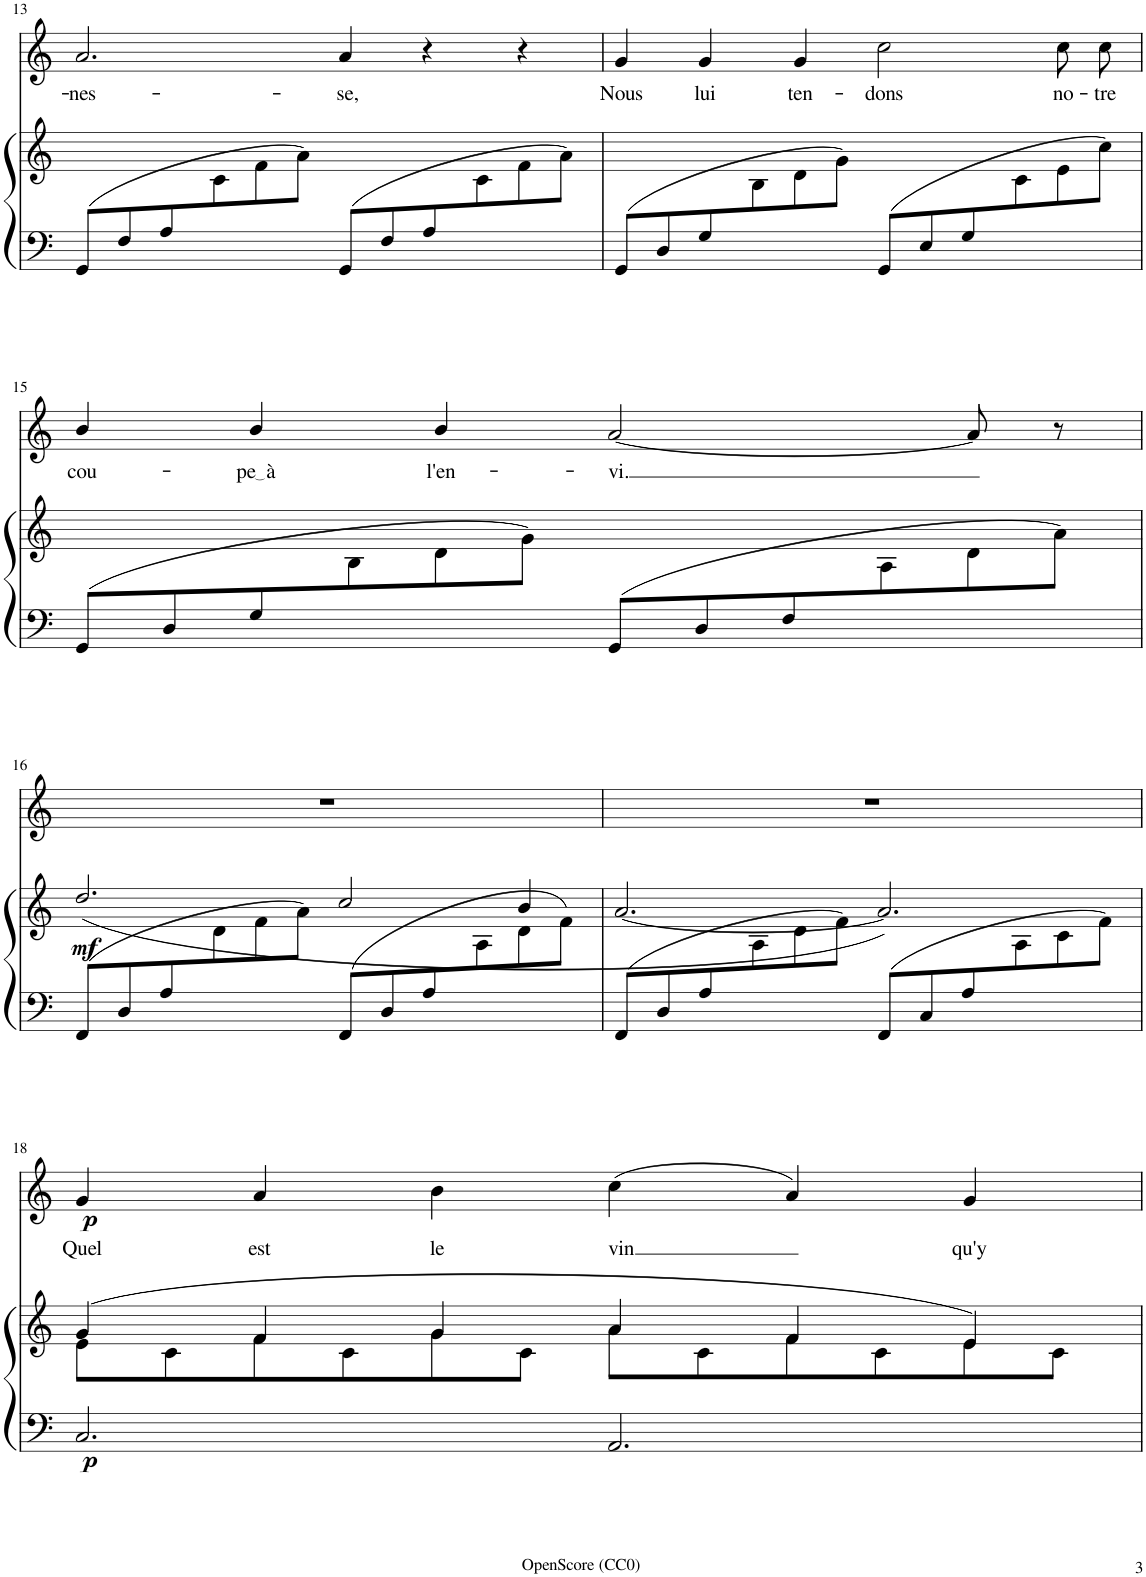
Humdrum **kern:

**kern	**kern	**dynam	**kern	**text	**dynam
*part2	*part2	*part2	*part1	*part1	*part1
*staff3	*staff2	*staff2/3	*staff1	*staff1	*staff1
*I"Piano	*	*	*I"Voice	*	*
*I'Pno	*	*	*	*	*
!!LO:PB:g=z
*clefF4	*clefG2	*	*clefG2	*	*
*k[]	*k[]	*	*k[]	*	*
*M6/4	*M6/4	*	*M6/4	*	*
=13	=13	=13	=13	=13	=13
*^	*	*	*	*	*
!	!	!	!	!	!LO:LY:b	!
(8GG/L	1.ryy	4.ryy	.	2.a/	-nes-	.
8F/	.	.	.	.	.	.
8A/	.	.	.	.	.	.
4.ryy	.	8c\	.	.	.	.
.	.	8f\	.	.	.	.
.	.	8a\J)	.	.	.	.
!	!	!	!	!	!LO:LY:b	!
(8GG/L	.	4.ryy	.	4a/	-se,	.
8F/	.	.	.	.	.	.
8A/	.	.	.	4r	.	.
4.ryy	.	8c\	.	.	.	.
.	.	8f\	.	4r	.	.
.	.	8a\J)	.	.	.	.
=14	=14	=14	=14	=14	=14	=14
!	!	!	!	!	!LO:LY:b	!
(8GG/L	1.ryy	4.ryy	.	4g/	Nous	.
8D/	.	.	.	.	.	.
!	!	!	!	!	!LO:LY:b	!
8G/	.	.	.	4g/	lui	.
4.ryy	.	8B\	.	.	.	.
!	!	!	!	!	!LO:LY:b	!
.	.	8d\	.	4g/	ten-	.
.	.	8g\J)	.	.	.	.
!	!	!	!	!	!LO:LY:b	!
(8GG/L	.	4.ryy	.	2cc\	-dons	.
8E/	.	.	.	.	.	.
8G/	.	.	.	.	.	.
4.ryy	.	8c\	.	.	.	.
!	!	!	!	!	!LO:LY:b	!
.	.	8e\	.	8cc\L	no-	.
!	!	!	!	!	!LO:LY:b	!
.	.	8cc\J)	.	8cc\J	-tre	.
!!LO:LB:g=z
=15	=15	=15	=15	=15	=15	=15
!	!	!	!	!	!LO:LY:b	!
(8GG/L	1.ryy	4.ryy	.	4b/	cou-	.
8D/	.	.	.	.	.	.
!	!	!	!	!	!LO:LY:b	!
8G/	.	.	.	4b/	pe à	.
4.ryy	.	8B\	.	.	.	.
!	!	!	!	!	!LO:LY:b	!
.	.	8d\	.	4b/	l'en-	.
.	.	8g\J)	.	.	.	.
!	!	!	!	!	!LO:LY:b	!
(8GG/L	.	4.ryy	.	[2a/	-vi.	.
8D/	.	.	.	.	.	.
8F/	.	.	.	.	.	.
4.ryy	.	8A\	.	.	.	.
.	.	8d\	.	8a/]	.	.
.	.	8a\J)	.	8r	.	.
*v	*v	*	*	*	*	*
!!LO:LB:g=z
=16	=16	=16	=16	=16	=16
*	*^	*	*	*	*
!	!	!	!LO:DY:b	!	!	!
(8FF/L	(2.dd/	4.ryy	mf	1.r	.	.
8D/	.	.	.	.	.	.
8A/	.	.	.	.	.	.
4.ryy	.	8d\	.	.	.	.
.	.	8f\	.	.	.	.
.	.	8a\J)	.	.	.	.
(8FF/L	2cc/	4.ryy	.	.	.	.
8D/	.	.	.	.	.	.
8A/	.	.	.	.	.	.
4.ryy	.	8A\	.	.	.	.
.	4b/	8d\	.	.	.	.
.	.	8f\J)	.	.	.	.
=17	=17	=17	=17	=17	=17	=17
(8FF/L	[2.a/	4.ryy	.	1.r	.	.
8D/	.	.	.	.	.	.
8A/	.	.	.	.	.	.
4.ryy	.	8A\	.	.	.	.
.	.	8d\	.	.	.	.
.	.	8f\J)	.	.	.	.
(8FF/L	2.a/])	4.ryy	.	.	.	.
8C/	.	.	.	.	.	.
8A/	.	.	.	.	.	.
4.ryy	.	8A\	.	.	.	.
.	.	8c\	.	.	.	.
.	.	8f\J)	.	.	.	.
!!LO:LB:g=z
=18	=18	=18	=18	=18	=18	=18
!	!	!	!LO:DY:b=2	!	!LO:LY:b	!LO:DY:b
2.C/	(4g/	8e\L	p	4g/	Quel	p
.	.	8c\	.	.	.	.
!	!	!	!	!	!LO:LY:b	!
.	4f/	8f\	.	4a/	est	.
.	.	8c\	.	.	.	.
!	!	!	!	!	!LO:LY:b	!
.	4g/	8g\	.	4b\	le	.
.	.	8c\J	.	.	.	.
!	!	!	!	!	!LO:LY:b	!
2.AA/	4a/	8a\L	.	(4cc\	vin	.
.	.	8c\	.	.	.	.
.	4f/	8f\	.	4a/)	.	.
.	.	8c\	.	.	.	.
!	!	!	!	!	!LO:LY:b	!
.	4e/)	8e\	.	4g/	qu'y	.
.	.	8c\J	.	.	.	.
*	*v	*v	*	*	*	*
=	=	=	=	=	=
*-	*-	*-	*-	*-	*-
